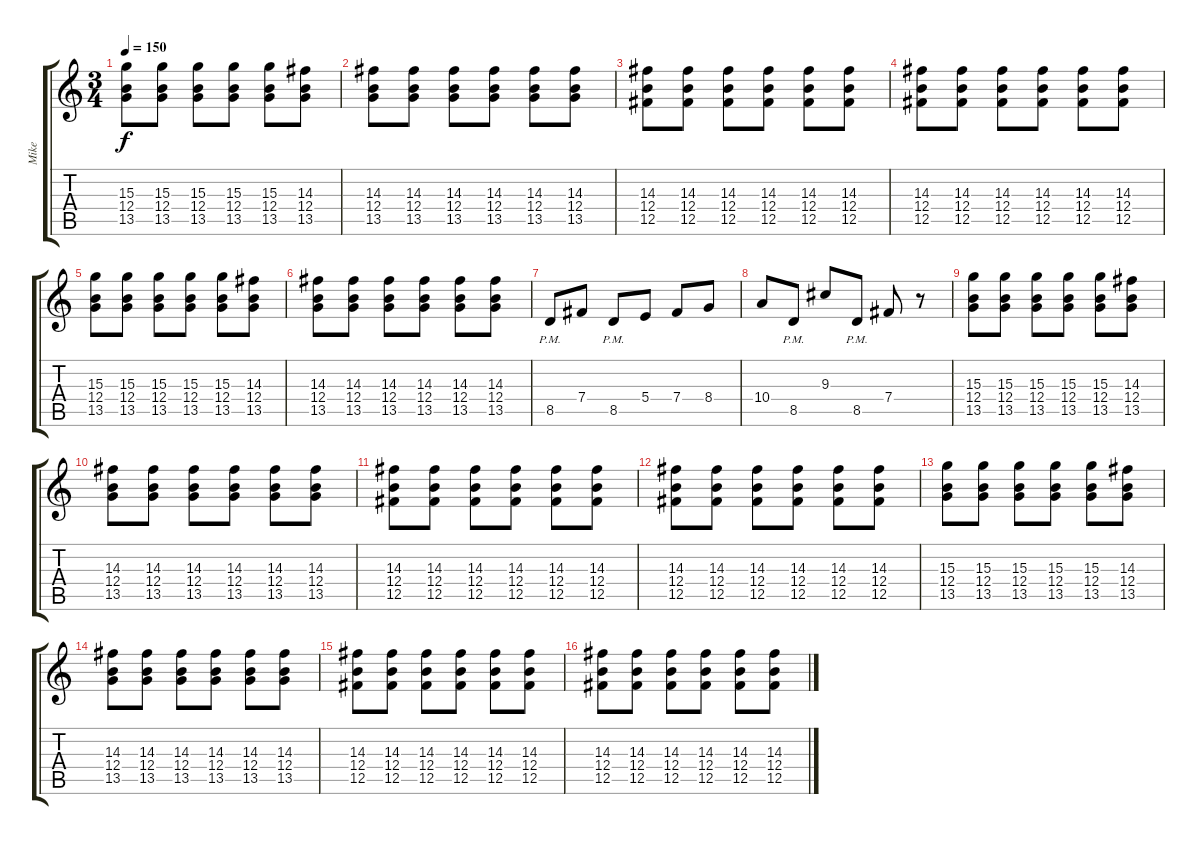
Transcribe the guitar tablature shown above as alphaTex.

\track ("Mike" "Mike") {instrument distortionguitar}
\staff {score tabs}
\tuning (Db4 Ab3 E3 B2 Gb2 B1) {hide}
\ts (3 4)
\tempo 150
\clef g2
\ks c
(15.3 12.4 13.5).8{dy f balance 16} (15.3 12.4 13.5).8 (15.3 12.4 13.5).8 (15.3 12.4 13.5).8 (15.3 12.4 13.5).8 (14.3 12.4 13.5).8 |
(14.3 12.4 13.5).8 (14.3 12.4 13.5).8 (14.3 12.4 13.5).8 (14.3 12.4 13.5).8 (14.3 12.4 13.5).8 (14.3 12.4 13.5).8 |
(14.3 12.4 12.5).8 (14.3 12.4 12.5).8 (14.3 12.4 12.5).8 (14.3 12.4 12.5).8 (14.3 12.4 12.5).8 (14.3 12.4 12.5).8 |
(14.3 12.4 12.5).8 (14.3 12.4 12.5).8 (14.3 12.4 12.5).8 (14.3 12.4 12.5).8 (14.3 12.4 12.5).8 (14.3 12.4 12.5).8 |
(15.3 12.4 13.5).8 (15.3 12.4 13.5).8 (15.3 12.4 13.5).8 (15.3 12.4 13.5).8 (15.3 12.4 13.5).8 (14.3 12.4 13.5).8 |
(14.3 12.4 13.5).8 (14.3 12.4 13.5).8 (14.3 12.4 13.5).8 (14.3 12.4 13.5).8 (14.3 12.4 13.5).8 (14.3 12.4 13.5).8 |
8.5{pm}.8 7.4.8 8.5{pm}.8 5.4.8 7.4.8 8.4.8 |
10.4.8 8.5{pm}.8 9.3.8 8.5{pm}.8 7.4.8 r.8 |
(15.3 12.4 13.5).8 (15.3 12.4 13.5).8 (15.3 12.4 13.5).8 (15.3 12.4 13.5).8 (15.3 12.4 13.5).8 (14.3 12.4 13.5).8 |
(14.3 12.4 13.5).8 (14.3 12.4 13.5).8 (14.3 12.4 13.5).8 (14.3 12.4 13.5).8 (14.3 12.4 13.5).8 (14.3 12.4 13.5).8 |
(14.3 12.4 12.5).8 (14.3 12.4 12.5).8 (14.3 12.4 12.5).8 (14.3 12.4 12.5).8 (14.3 12.4 12.5).8 (14.3 12.4 12.5).8 |
(14.3 12.4 12.5).8 (14.3 12.4 12.5).8 (14.3 12.4 12.5).8 (14.3 12.4 12.5).8 (14.3 12.4 12.5).8 (14.3 12.4 12.5).8 |
(15.3 12.4 13.5).8 (15.3 12.4 13.5).8 (15.3 12.4 13.5).8 (15.3 12.4 13.5).8 (15.3 12.4 13.5).8 (14.3 12.4 13.5).8 |
(14.3 12.4 13.5).8 (14.3 12.4 13.5).8 (14.3 12.4 13.5).8 (14.3 12.4 13.5).8 (14.3 12.4 13.5).8 (14.3 12.4 13.5).8 |
(14.3 12.4 12.5).8 (14.3 12.4 12.5).8 (14.3 12.4 12.5).8 (14.3 12.4 12.5).8 (14.3 12.4 12.5).8 (14.3 12.4 12.5).8 |
(14.3 12.4 12.5).8 (14.3 12.4 12.5).8 (14.3 12.4 12.5).8 (14.3 12.4 12.5).8 (14.3 12.4 12.5).8 (14.3 12.4 12.5).8
